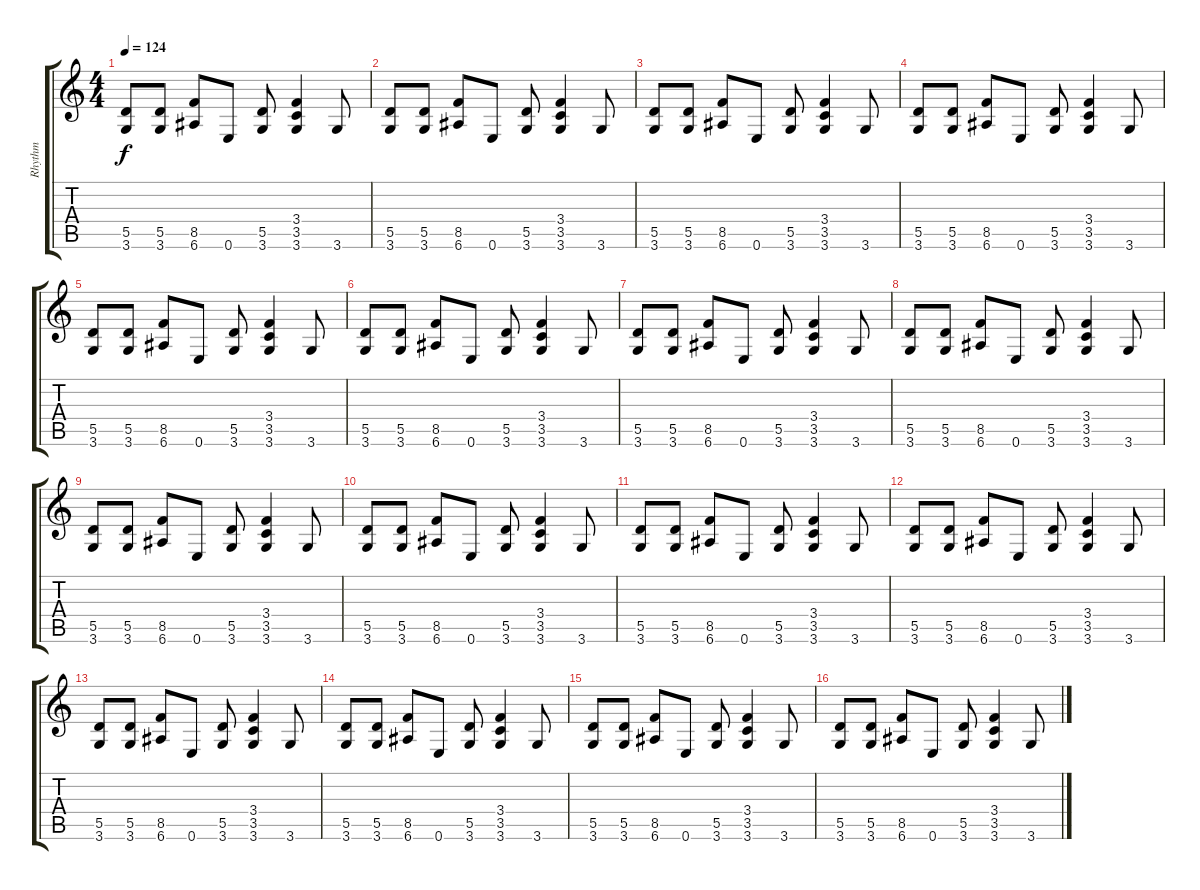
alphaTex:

\track ("Rhythm" "Rhythm") {instrument overdrivenguitar}
\staff {score tabs}
\tuning (E4 B3 G3 D3 A2 E2) {hide}
\ts (4 4)
\tempo 124
\clef g2
\ks c
(5.5 3.6).8{dy f} (5.5 3.6).8 (8.5 6.6).8 0.6.8 (5.5 3.6).8 (3.4 3.5 3.6).4 3.6.8 |
(5.5 3.6).8 (5.5 3.6).8 (8.5 6.6).8 0.6.8 (5.5 3.6).8 (3.4 3.5 3.6).4 3.6.8 |
(5.5 3.6).8 (5.5 3.6).8 (8.5 6.6).8 0.6.8 (5.5 3.6).8 (3.4 3.5 3.6).4 3.6.8 |
(5.5 3.6).8 (5.5 3.6).8 (8.5 6.6).8 0.6.8 (5.5 3.6).8 (3.4 3.5 3.6).4 3.6.8 |
(5.5 3.6).8 (5.5 3.6).8 (8.5 6.6).8 0.6.8 (5.5 3.6).8 (3.4 3.5 3.6).4 3.6.8 |
(5.5 3.6).8 (5.5 3.6).8 (8.5 6.6).8 0.6.8 (5.5 3.6).8 (3.4 3.5 3.6).4 3.6.8 |
(5.5 3.6).8 (5.5 3.6).8 (8.5 6.6).8 0.6.8 (5.5 3.6).8 (3.4 3.5 3.6).4 3.6.8 |
(5.5 3.6).8 (5.5 3.6).8 (8.5 6.6).8 0.6.8 (5.5 3.6).8 (3.4 3.5 3.6).4 3.6.8 |
(5.5 3.6).8 (5.5 3.6).8 (8.5 6.6).8 0.6.8 (5.5 3.6).8 (3.4 3.5 3.6).4 3.6.8 |
(5.5 3.6).8 (5.5 3.6).8 (8.5 6.6).8 0.6.8 (5.5 3.6).8 (3.4 3.5 3.6).4 3.6.8 |
(5.5 3.6).8 (5.5 3.6).8 (8.5 6.6).8 0.6.8 (5.5 3.6).8 (3.4 3.5 3.6).4 3.6.8 |
(5.5 3.6).8 (5.5 3.6).8 (8.5 6.6).8 0.6.8 (5.5 3.6).8 (3.4 3.5 3.6).4 3.6.8 |
(5.5 3.6).8 (5.5 3.6).8 (8.5 6.6).8 0.6.8 (5.5 3.6).8 (3.4 3.5 3.6).4 3.6.8 |
(5.5 3.6).8 (5.5 3.6).8 (8.5 6.6).8 0.6.8 (5.5 3.6).8 (3.4 3.5 3.6).4 3.6.8 |
(5.5 3.6).8 (5.5 3.6).8 (8.5 6.6).8 0.6.8 (5.5 3.6).8 (3.4 3.5 3.6).4 3.6.8 |
(5.5 3.6).8 (5.5 3.6).8 (8.5 6.6).8 0.6.8 (5.5 3.6).8 (3.4 3.5 3.6).4 3.6.8
